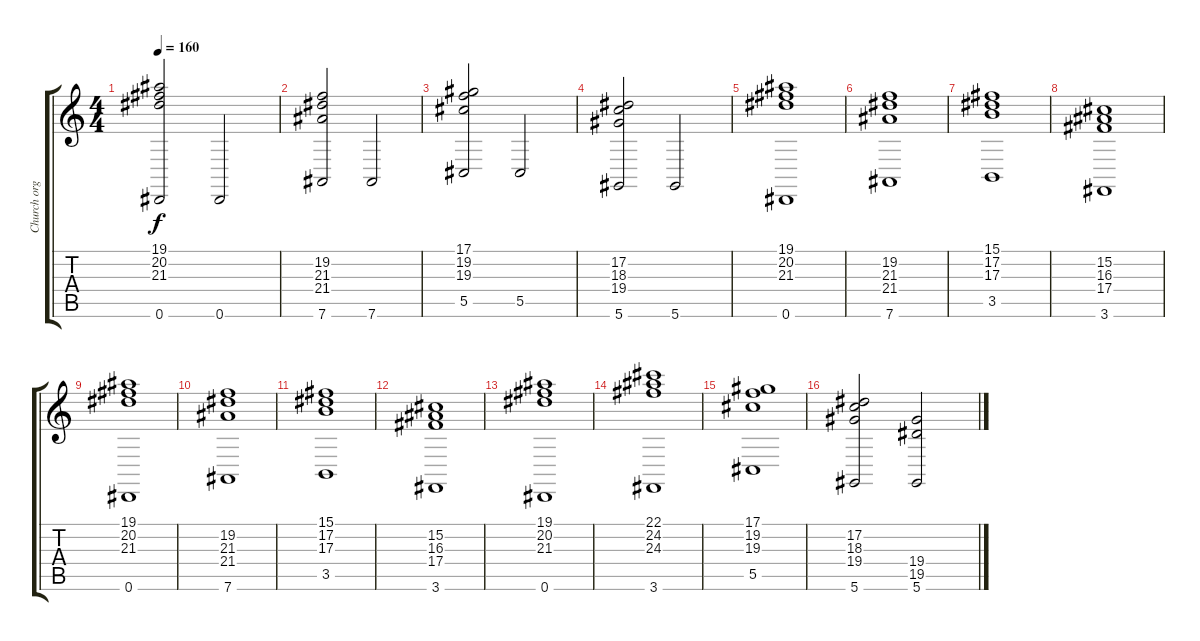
\track ("Church organ" "Church org") {instrument churchorgan}
\staff {score tabs}
\tuning (Eb4 Bb3 Gb3 Db3 Ab2 Eb2) {hide}
\ts (4 4)
\tempo 160
\clef g2
\ks c
(19.1 20.2 21.3 0.6).2{dy f} 0.6.2 |
(19.2 21.3 21.4 7.6).2 7.6.2 |
(17.1 19.2 19.3 5.5).2 5.5.2 |
(17.2 18.3 19.4 5.6).2 5.6.2 |
(19.1 20.2 21.3 0.6).1 |
(19.2 21.3 21.4 7.6).1 |
(15.1 17.2 17.3 3.5).1 |
(15.2 16.3 17.4 3.6).1 |
(19.1 20.2 21.3 0.6).1 |
(19.2 21.3 21.4 7.6).1 |
(15.1 17.2 17.3 3.5).1 |
(15.2 16.3 17.4 3.6).1 |
(19.1 20.2 21.3 0.6).1 |
(22.1 24.2 24.3 3.6).1 |
(17.1 19.2 19.3 5.5).1 |
(17.2 18.3 19.4 5.6).2 (19.4 19.5 5.6).2
